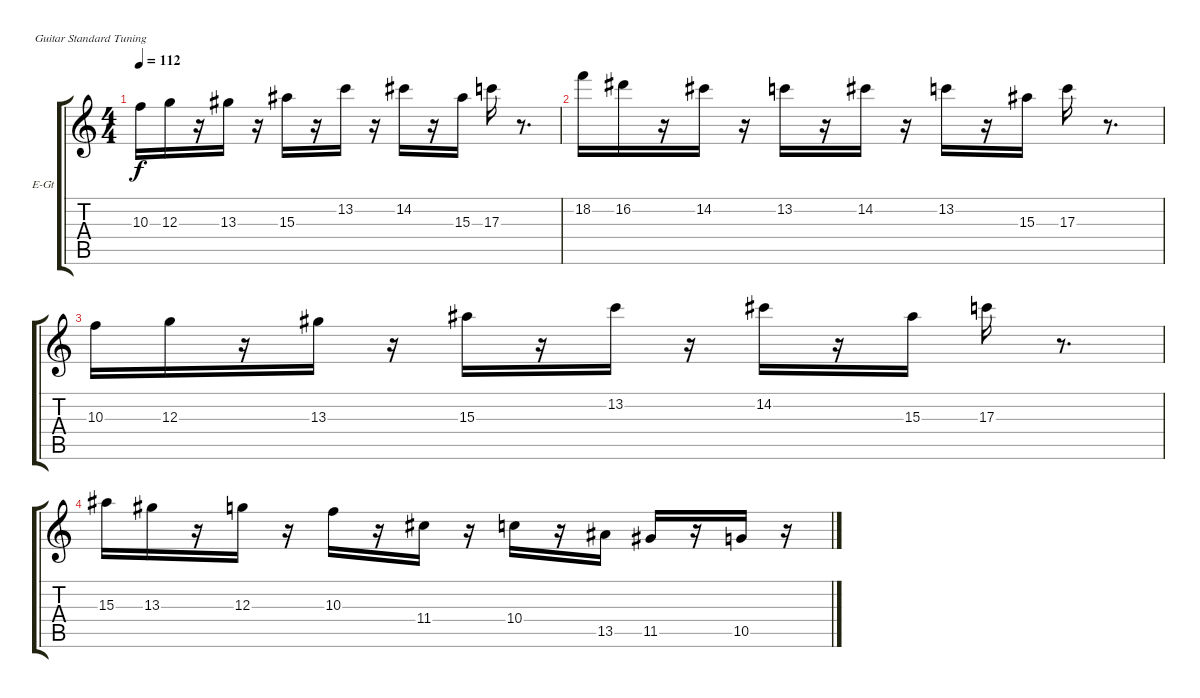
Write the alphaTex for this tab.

\defaultSystemsLayout 4
\bracketExtendMode groupsimilarinstruments
\firstSystemTrackNameOrientation horizontal
\otherSystemsTrackNameOrientation horizontal
\track ("Electric Guitar" "E-Gt") {instrument overdrivenguitar}
\staff {score tabs}
\tuning (E4 B3 G3 D3 A2 E2)
\ts (4 4)
\tempo 112
\clef g2
\ks c
10.3.16{dy f} 12.3.16 r.16 13.3.16 r.16 15.3.16 r.16 13.2.16 r.16 14.2.16 r.16 15.3.16 17.3.16 r.8{d} |
18.2.16 16.2.16 r.16 14.2.16 r.16 13.2.16 r.16 14.2.16 r.16 13.2.16 r.16 15.3.16 17.3.16 r.8{d} |
10.3.16 12.3.16 r.16 13.3.16 r.16 15.3.16 r.16 13.2.16 r.16 14.2.16 r.16 15.3.16 17.3.16 r.8{d} |
15.3.16 13.3.16 r.16 12.3.16 r.16 10.3.16 r.16 11.4.16 r.16 10.4.16 r.16 13.5.16 11.5.16 r.16 10.5.16 r.16
